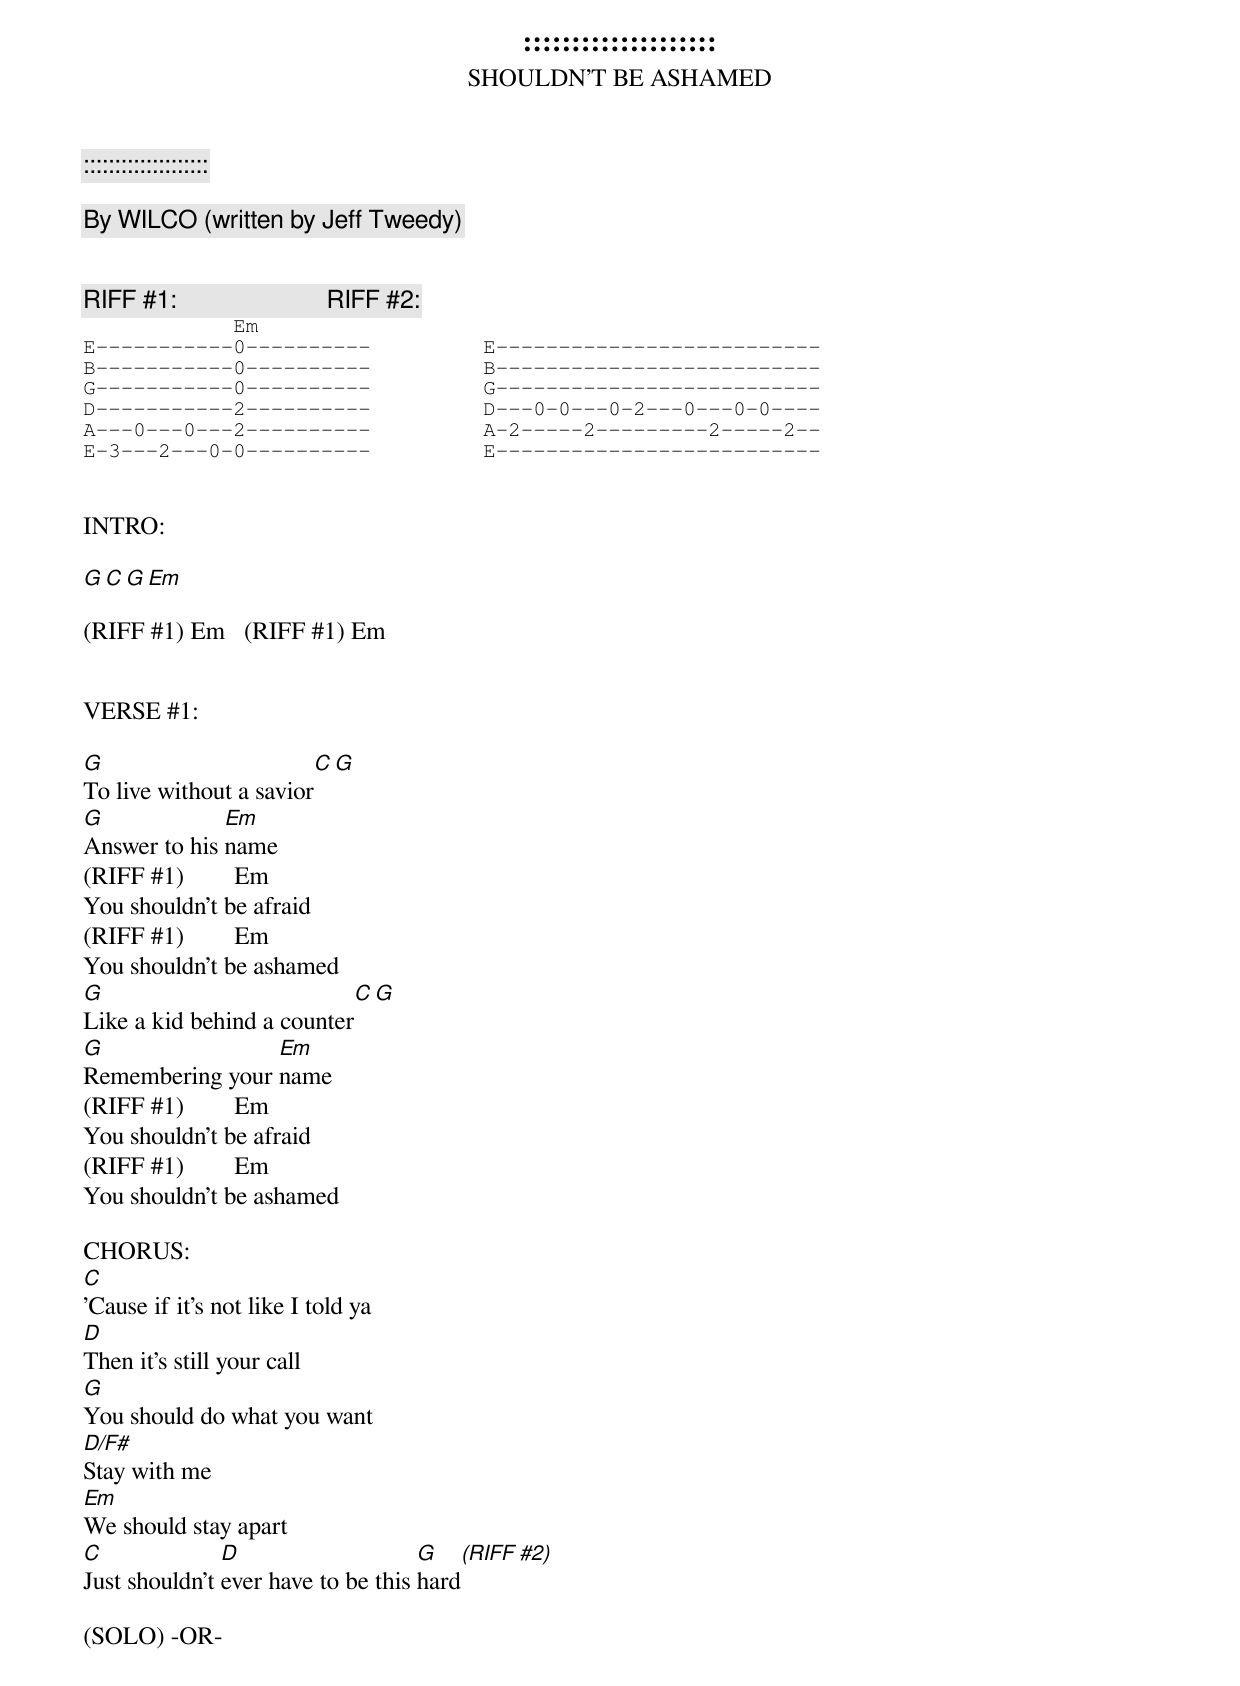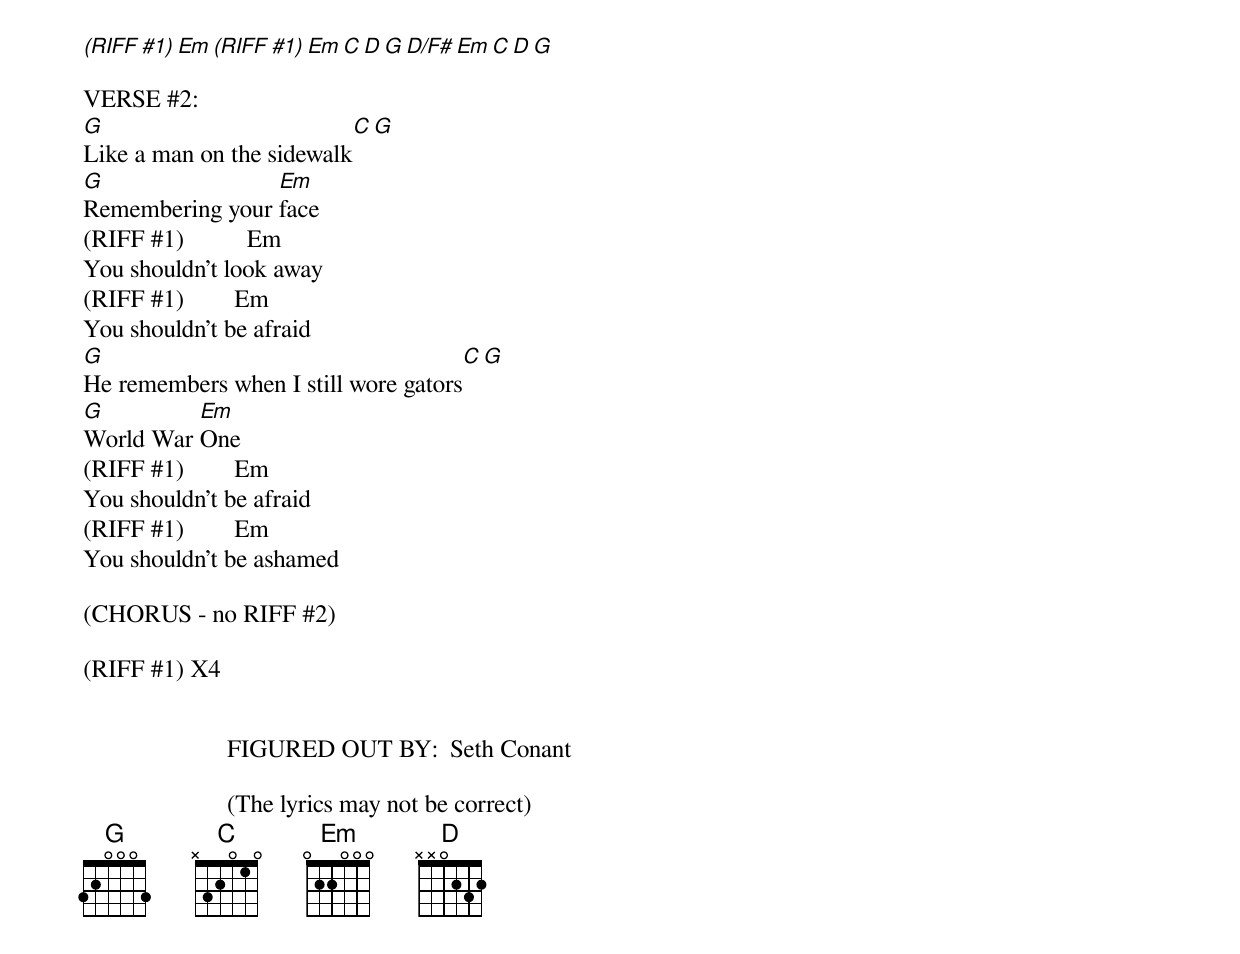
::::::::::::::::::::
SHOULDN'T BE ASHAMED
::::::::::::::::::::

By WILCO (written by Jeff Tweedy)


RIFF #1:                        RIFF #2:
            Em
E-----------0----------         E--------------------------
B-----------0----------         B--------------------------
G-----------0----------         G--------------------------
D-----------2----------         D---0-0---0-2---0---0-0----
A---0---0---2----------         A-2-----2---------2-----2--
E-3---2---0-0----------         E--------------------------


INTRO:

G  C  G  Em

(RIFF #1) Em   (RIFF #1) Em


VERSE #1:

G                       C G
To live without a savior
G             Em
Answer to his name
(RIFF #1)        Em
You shouldn't be afraid
(RIFF #1)        Em
You shouldn't be ashamed
G                          C G
Like a kid behind a counter
G                Em
Remembering your name
(RIFF #1)        Em
You shouldn't be afraid
(RIFF #1)        Em
You shouldn't be ashamed

CHORUS:
C
'Cause if it's not like I told ya
D
Then it's still your call
G
You should do what you want
D/F#
Stay with me
Em
We should stay apart
C              D                    G   (RIFF #2)
Just shouldn't ever have to be this hard

(SOLO) -OR-
(RIFF #1) Em (RIFF #1) Em  C  D  G  D/F#  Em  C  D  G

VERSE #2:
G                         C G
Like a man on the sidewalk
G                Em
Remembering your face
(RIFF #1)          Em
You shouldn't look away
(RIFF #1)        Em
You shouldn't be afraid
G                                    C G
He remembers when I still wore gators
G         Em
World War One
(RIFF #1)        Em
You shouldn't be afraid
(RIFF #1)        Em
You shouldn't be ashamed

(CHORUS - no RIFF #2)

(RIFF #1) X4


                       FIGURED OUT BY:  Seth Conant <sconant@u.washington.edu>

                       (The lyrics may not be correct)
